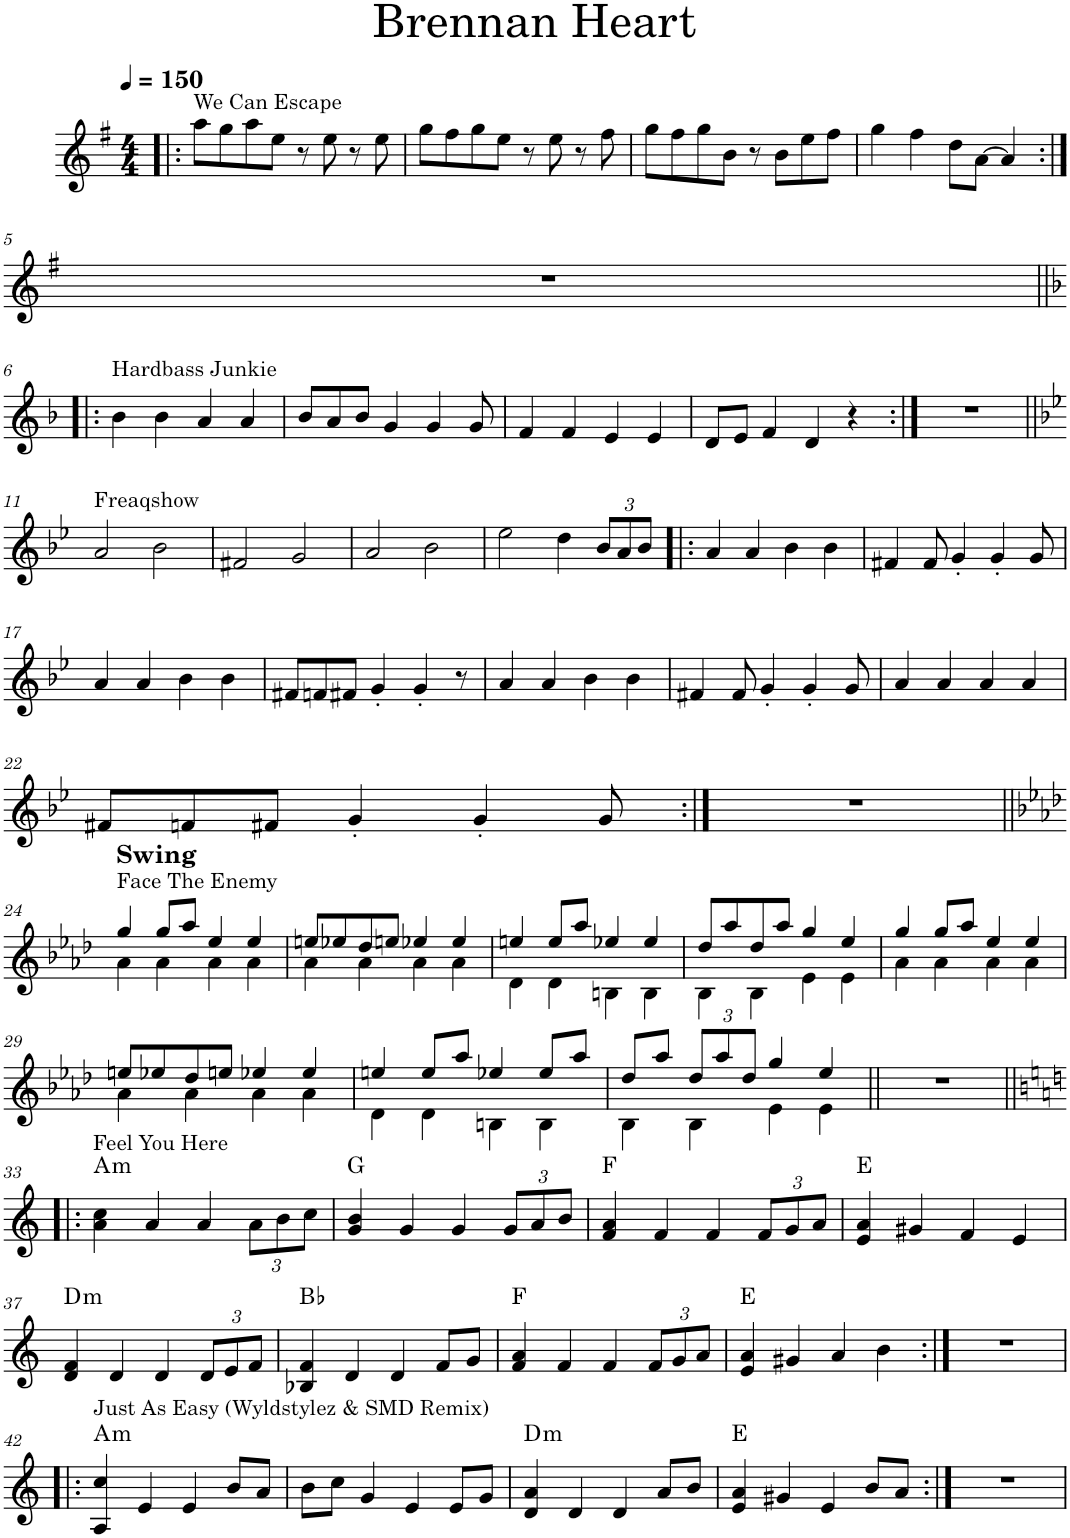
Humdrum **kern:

**kern	**harte
*part1	*part1
*staff1	*
*I"Bb Trumpet	*
*I'Bb Tpt.	*
*clefG2	*
*Trd1c2	*
*k[f#]	*
*M4/4	*
*MM150	*
=1!|:	=1!|:
!LO:TX:a:t=We Can Escape	!
8aa\L	.
8gg\	.
8aa\	.
8ee\J	.
8r	.
8ee\	.
8r	.
8ee\	.
=2	=2
8gg\L	.
8ff#\	.
8gg\	.
8ee\J	.
8r	.
8ee\	.
8r	.
8ff#\	.
=3	=3
8gg\L	.
8ff#\	.
8gg\	.
8b\J	.
8r	.
8b\L	.
8ee\	.
8ff#\J	.
=4	=4
4gg\	.
4ff#\	.
8dd\L	.
[8a\J	.
4a/]	.
!!LO:LB:g=z
=5:|!	=5:|!
1r	.
!!LO:LB:g=z
=6!|:	=6!|:
*k[b-]	*
!LO:TX:a:t=Hardbass Junkie	!
4b-\	.
4b-\	.
4a/	.
4a/	.
=7	=7
8b-/L	.
8a/	.
8b-/J	.
4g/	.
4g/	.
8g/	.
=8	=8
4f/	.
4f/	.
4e/	.
4e/	.
=9	=9
8d/L	.
8e/J	.
4f/	.
4d/	.
4r	.
=10:|!	=10:|!
1r	.
!!LO:LB:g=z
=11||	=11||
*k[b-e-]	*
!LO:TX:a:t=Freaqshow	!
2a/	.
2b-\	.
=12	=12
2f#X/	.
2g/	.
=13	=13
2a/	.
2b-\	.
=14	=14
2ee-\	.
4dd\	.
*Xbrackettup	*
12b-/L	.
12a/	.
12b-/J	.
=15!|:	=15!|:
4a/	.
4a/	.
4b-\	.
4b-\	.
=16	=16
4f#X/	.
8f#/	.
4g'/	.
4g'/	.
8g/	.
!!LO:LB:g=z
=17	=17
4a/	.
4a/	.
4b-\	.
4b-\	.
=18	=18
8f#X/L	.
8fn/	.
8f#X/J	.
4g'/	.
4g'/	.
8r	.
=19	=19
4a/	.
4a/	.
4b-\	.
4b-\	.
=20	=20
4f#X/	.
8f#/	.
4g'/	.
4g'/	.
8g/	.
=21	=21
4a/	.
4a/	.
4a/	.
4a/	.
!!LO:LB:g=z
=22	=22
8f#X/L	.
8fn/	.
8f#X/J	.
4g'/	.
4g'/	.
8g/	.
=23:|!	=23:|!
1r	.
!!LO:LB:g=z
=24||	=24||
*k[b-e-a-d-]	*
*^	*
!LO:TX:a:t=Face The Enemy	!	!
!LO:TX:a:B:t=Swing	!	!
4gg/	4a-\	.
8gg/L	4a-\	.
8aa-/J	.	.
4ee-/	4a-\	.
4ee-/	4a-\	.
=25	=25	=25
8een/L	4a-\	.
8ee-X/	.	.
8dd-/	4a-\	.
8een/J	.	.
4ee-X/	4a-\	.
4ee-/	4a-\	.
=26	=26	=26
4een/	4d-\	.
8ee/L	4d-\	.
8aa-/J	.	.
4ee-X/	4Bn\	.
4ee-/	4B\	.
=27	=27	=27
8dd-/L	4B-\	.
8aa-/	.	.
8dd-/	4B-\	.
8aa-/J	.	.
4gg/	4e-\	.
4ee-/	4e-\	.
=28	=28	=28
4gg/	4a-\	.
8gg/L	4a-\	.
8aa-/J	.	.
4ee-/	4a-\	.
4ee-/	4a-\	.
!!LO:LB:g=z	!!
=29	=29	=29
8een/L	4a-\	.
8ee-X/	.	.
8dd-/	4a-\	.
8een/J	.	.
4ee-X/	4a-\	.
4ee-/	4a-\	.
=30	=30	=30
4een/	4d-\	.
8ee/L	4d-\	.
8aa-/J	.	.
4ee-X/	4Bn\	.
8ee-/L	4B\	.
8aa-/J	.	.
=31	=31	=31
8dd-/L	4B-\	.
8aa-/J	.	.
12dd-/L	4B-\	.
12aa-/	.	.
12dd-/J	.	.
4gg/	4e-\	.
4ee-/	4e-\	.
*v	*v	*
=32||	=32||
1r	.
!!LO:LB:g=z
=33!|:	=33!|:
*k[]	*
!LO:TX:a:t=Feel You Here	!LO:H:kt=m
4a\ 4cc\	A:min
4a/	.
4a/	.
12a\L	.
12b\	.
12cc\J	.
=34	=34
4g/ 4b/	G:maj
4g/	.
4g/	.
12g/L	.
12a/	.
12b/J	.
=35	=35
4f/ 4a/	F:maj
4f/	.
4f/	.
12f/L	.
12g/	.
12a/J	.
=36	=36
4e/ 4a/	E:maj
4g#X/	.
4f/	.
4e/	.
!!LO:LB:g=z
=37	=37
!	!LO:H:kt=m
4d/ 4f/	D:min
4d/	.
4d/	.
12d/L	.
12e/	.
12f/J	.
=38	=38
4B-X/ 4f/	Bb:maj
4d/	.
4d/	.
8f/L	.
8g/J	.
=39	=39
4f/ 4a/	F:maj
4f/	.
4f/	.
12f/L	.
12g/	.
12a/J	.
=40	=40
4e/ 4a/	E:maj
4g#X/	.
4a/	.
4b\	.
=41:|!	=41:|!
1r	.
!!LO:LB:g=z
=42!|:	=42!|:
!LO:TX:a:t=Just As Easy (Wyldstylez & SMD Remix)	!LO:H:kt=m
4A/ 4cc/	A:min
4e/	.
4e/	.
8b/L	.
8a/J	.
=43	=43
8b\L	.
8cc\J	.
4g/	.
4e/	.
8e/L	.
8g/J	.
=44	=44
!	!LO:H:kt=m
4d/ 4a/	D:min
4d/	.
4d/	.
8a/L	.
8b/J	.
=45	=45
4e/ 4a/	E:maj
4g#X/	.
4e/	.
8b/L	.
8a/J	.
=46:|!	=46:|!
1r	.
=	=
*-	*-
